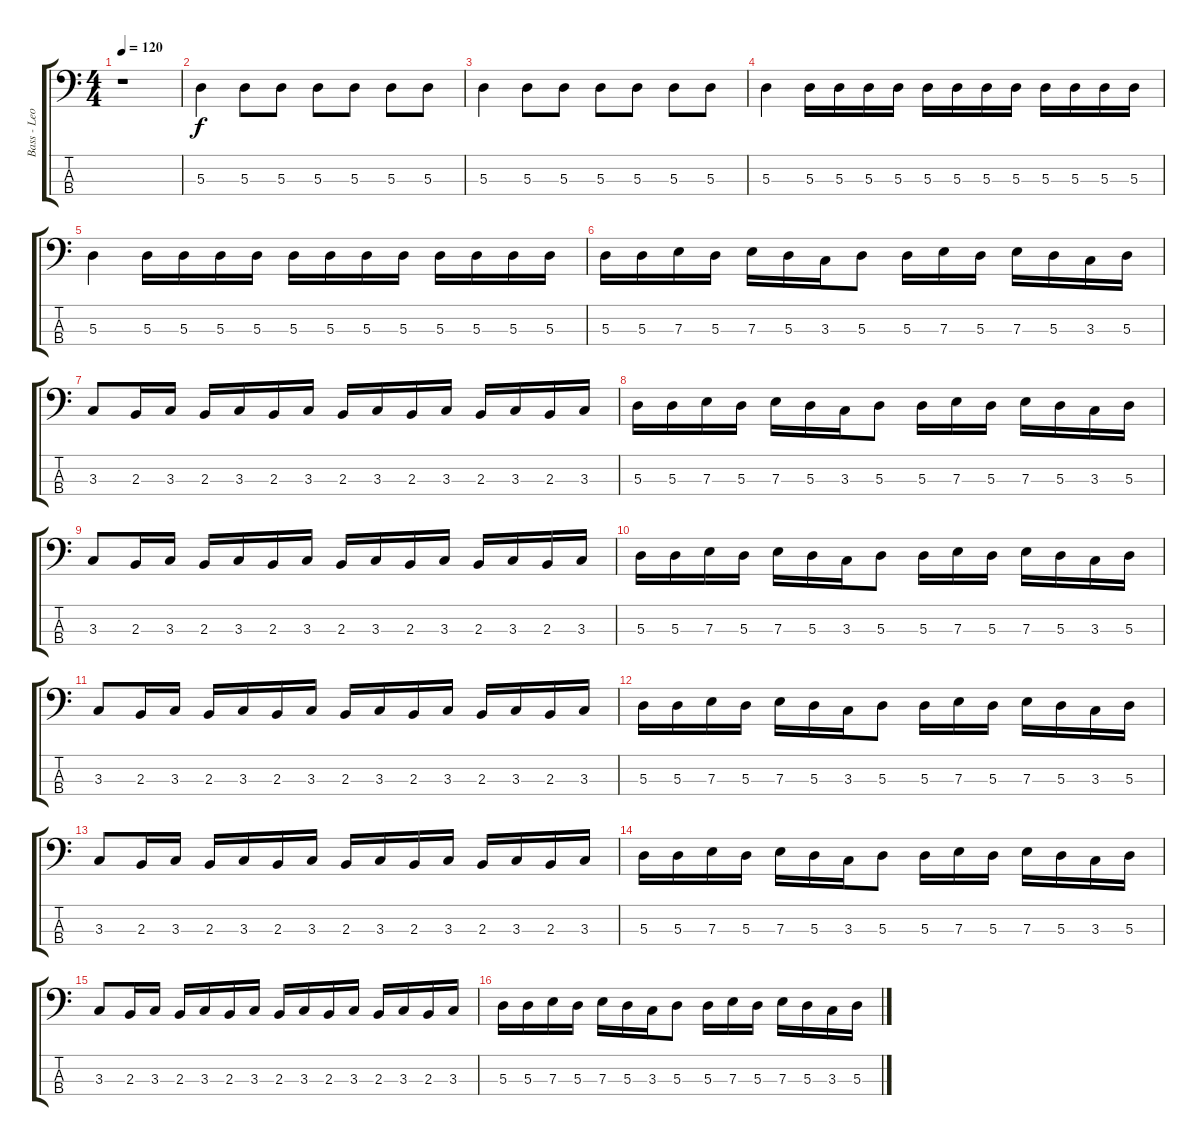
\track ("Bass - Leo" "Bass - Leo") {instrument electricbasspick}
\staff {score tabs}
\tuning (G2 D2 A1 E1) {hide}
\ts (4 4)
\tempo 120
\clef f4
\ks c
r.1{dy f} |
5.3.4 5.3.8 5.3.8 5.3.8 5.3.8 5.3.8 5.3.8 |
5.3.4 5.3.8 5.3.8 5.3.8 5.3.8 5.3.8 5.3.8 |
5.3.4 5.3.16 5.3.16 5.3.16 5.3.16 5.3.16 5.3.16 5.3.16 5.3.16 5.3.16 5.3.16 5.3.16 5.3.16 |
5.3.4 5.3.16 5.3.16 5.3.16 5.3.16 5.3.16 5.3.16 5.3.16 5.3.16 5.3.16 5.3.16 5.3.16 5.3.16 |
5.3.16 5.3.16 7.3.16 5.3.16 7.3.16 5.3.16 3.3.16 5.3.8 5.3.16 7.3.16 5.3.16 7.3.16 5.3.16 3.3.16 5.3.16 |
3.3.8 2.3.16 3.3.16 2.3.16 3.3.16 2.3.16 3.3.16 2.3.16 3.3.16 2.3.16 3.3.16 2.3.16 3.3.16 2.3.16 3.3.16 |
5.3.16 5.3.16 7.3.16 5.3.16 7.3.16 5.3.16 3.3.16 5.3.8 5.3.16 7.3.16 5.3.16 7.3.16 5.3.16 3.3.16 5.3.16 |
3.3.8 2.3.16 3.3.16 2.3.16 3.3.16 2.3.16 3.3.16 2.3.16 3.3.16 2.3.16 3.3.16 2.3.16 3.3.16 2.3.16 3.3.16 |
5.3.16 5.3.16 7.3.16 5.3.16 7.3.16 5.3.16 3.3.16 5.3.8 5.3.16 7.3.16 5.3.16 7.3.16 5.3.16 3.3.16 5.3.16 |
3.3.8 2.3.16 3.3.16 2.3.16 3.3.16 2.3.16 3.3.16 2.3.16 3.3.16 2.3.16 3.3.16 2.3.16 3.3.16 2.3.16 3.3.16 |
5.3.16 5.3.16 7.3.16 5.3.16 7.3.16 5.3.16 3.3.16 5.3.8 5.3.16 7.3.16 5.3.16 7.3.16 5.3.16 3.3.16 5.3.16 |
3.3.8 2.3.16 3.3.16 2.3.16 3.3.16 2.3.16 3.3.16 2.3.16 3.3.16 2.3.16 3.3.16 2.3.16 3.3.16 2.3.16 3.3.16 |
5.3.16 5.3.16 7.3.16 5.3.16 7.3.16 5.3.16 3.3.16 5.3.8 5.3.16 7.3.16 5.3.16 7.3.16 5.3.16 3.3.16 5.3.16 |
3.3.8 2.3.16 3.3.16 2.3.16 3.3.16 2.3.16 3.3.16 2.3.16 3.3.16 2.3.16 3.3.16 2.3.16 3.3.16 2.3.16 3.3.16 |
5.3.16 5.3.16 7.3.16 5.3.16 7.3.16 5.3.16 3.3.16 5.3.8 5.3.16 7.3.16 5.3.16 7.3.16 5.3.16 3.3.16 5.3.16
